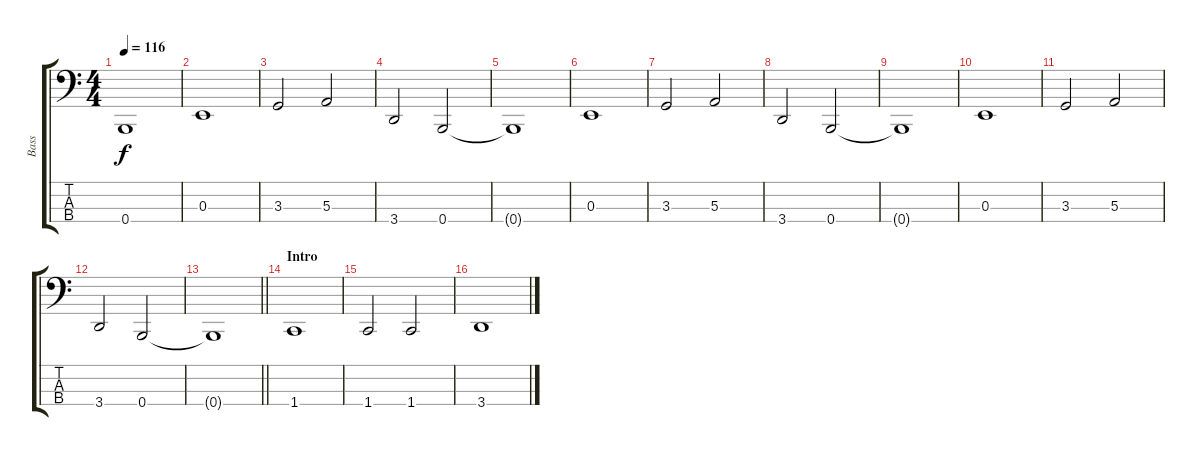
\track ("Bass" "Bass") {instrument electricbassfinger}
\staff {score tabs}
\tuning (D2 A1 E1 B0) {hide}
\ts (4 4)
\tempo 116
\clef f4
\ks c
0.4{t}.1{dy f} |
0.3.1 |
3.3.2 5.3.2 |
3.4.2 0.4.2 |
0.4{t}.1 |
0.3.1 |
3.3.2 5.3.2 |
3.4.2 0.4.2 |
0.4{t}.1 |
0.3.1 |
3.3.2 5.3.2 |
3.4.2 0.4.2 |
\barLineRight lightlight
0.4{t}.1 |
\section ("" "Intro")
1.4.1 |
1.4.2 1.4.2 |
3.4.1
